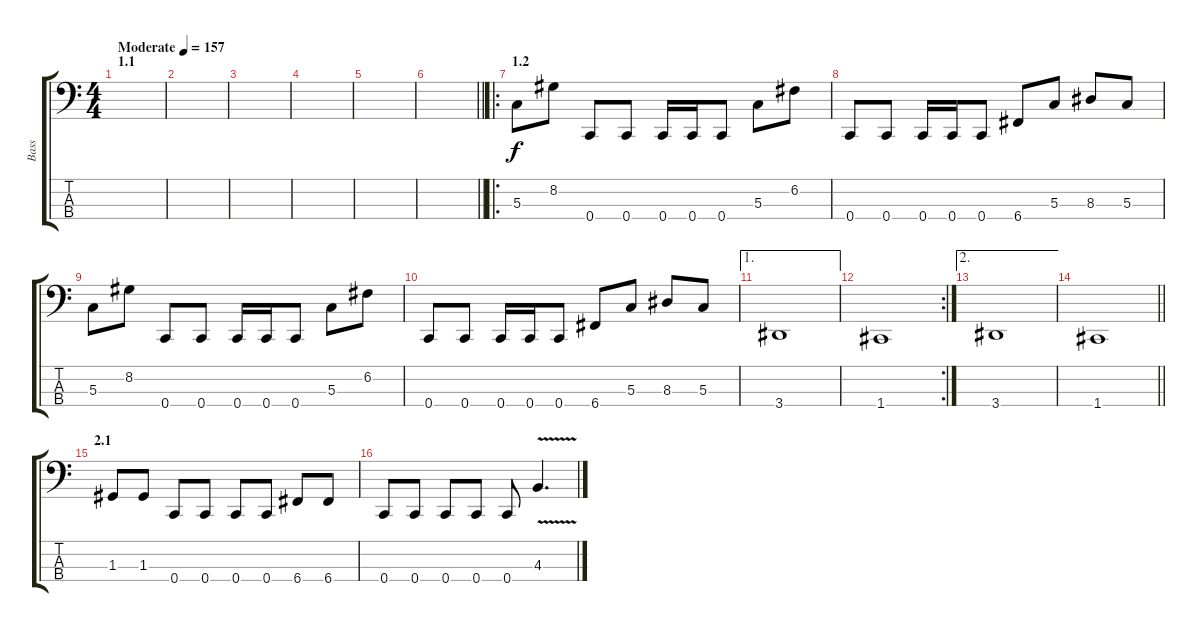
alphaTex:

\track ("Bass" "Bass") {instrument electricbassfinger}
\staff {score tabs}
\tuning (F2 C2 G1 C1) {hide}
\ts (4 4)
\section ("" "1.1")
\tempo (157 "Moderate")
\clef f4
\ks c
|
|
|
|
|
\barLineRight lightlight
|
\ro
\section ("" "1.2")
5.3.8 8.2.8 0.4.8 0.4.8 0.4.16 0.4.16 0.4.8 5.3.8 6.2.8 |
0.4.8 0.4.8 0.4.16 0.4.16 0.4.8 6.4.8 5.3.8 8.3.8 5.3.8 |
5.3.8 8.2.8 0.4.8 0.4.8 0.4.16 0.4.16 0.4.8 5.3.8 6.2.8 |
0.4.8 0.4.8 0.4.16 0.4.16 0.4.8 6.4.8 5.3.8 8.3.8 5.3.8 |
\ae 1
3.4.1 |
\rc 2
1.4.1 |
\ae 2
3.4.1 |
\barLineRight lightlight
1.4.1 |
\section ("" "2.1")
1.3.8 1.3.8 0.4.8 0.4.8 0.4.8 0.4.8 6.4.8 6.4.8 |
0.4.8 0.4.8 0.4.8 0.4.8 0.4.8 4.3{v}.4{d}
